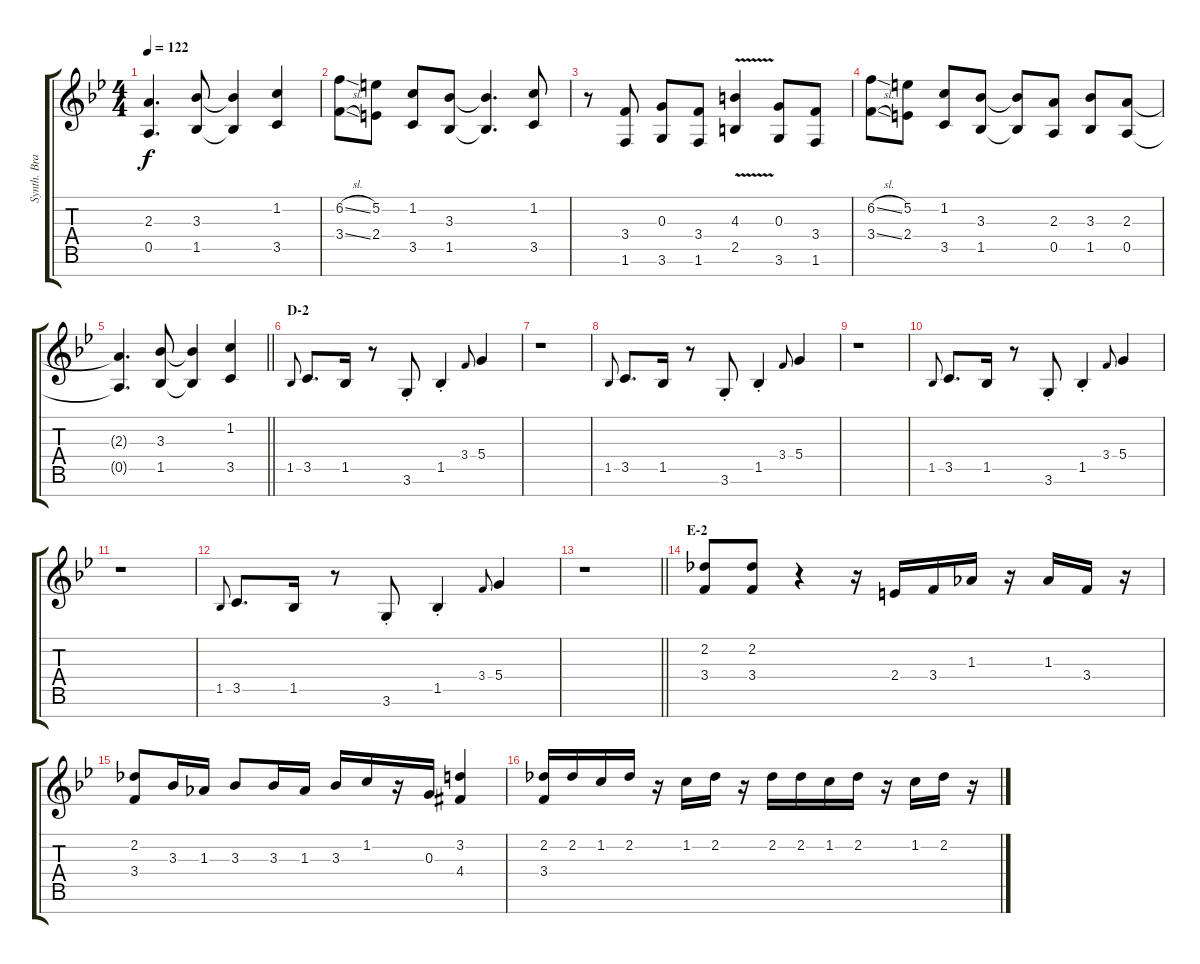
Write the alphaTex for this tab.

\track ("Synth. Brass" "Synth. Bra") {instrument synthbrass1}
\staff {score tabs}
\tuning (E5 B4 G4 D4 A3 E3 B2) {hide}
\ts (4 4)
\tempo 122
\clef g2
\ks bb
(2.3{t} 0.5{t}).4{d dy f} (3.3 1.5).8 (3.3{t} 1.5{t}).4 (1.2 3.5).4 |
(6.2{sl} 3.4{sl}).8 (5.2 2.4).8 (1.2 3.5).8 (3.3 1.5).8 (3.3{t} 1.5{t}).4{d} (1.2 3.5).8 |
r.8 (3.4 1.6).8 (0.3 3.6).8 (3.4 1.6).8 (4.3{v} 2.5{v}).4 (0.3 3.6).8 (3.4 1.6).8 |
(6.2{sl} 3.4{sl}).8 (5.2 2.4).8 (1.2 3.5).8 (3.3 1.5).8 (3.3{t} 1.5{t}).8 (2.3 0.5).8 (3.3 1.5).8 (2.3 0.5).8 |
\barLineRight lightlight
(2.3{t} 0.5{t}).4{d} (3.3 1.5).8 (3.3{t} 1.5{t}).4 (1.2 3.5).4 |
\section ("" "D-2")
1.5.8{gr onbeat} 3.5.8{d} 1.5.16 r.8 3.6{st}.8 1.5{st}.4 3.4.8{gr onbeat} 5.4.4 |
r.1 |
1.5.8{gr onbeat} 3.5.8{d} 1.5.16 r.8 3.6{st}.8 1.5{st}.4 3.4.8{gr onbeat} 5.4.4 |
r.1 |
1.5.8{gr onbeat} 3.5.8{d} 1.5.16 r.8 3.6{st}.8 1.5{st}.4 3.4.8{gr onbeat} 5.4.4 |
r.1 |
1.5.8{gr onbeat} 3.5.8{d} 1.5.16 r.8 3.6{st}.8 1.5{st}.4 3.4.8{gr onbeat} 5.4.4 |
\barLineRight lightlight
r.1 |
\section ("" "E-2")
(2.2 3.4).8 (2.2 3.4).8 r.4 r.16 2.4.16 3.4.16 1.3.16 r.16 1.3.16 3.4.16 r.16 |
(2.2 3.4).8 3.3.16 1.3.16 3.3.8 3.3.16 1.3.16 3.3.16 1.2.16 r.16 0.3.16 (3.2 4.4{acc #}).4 |
(2.2 3.4).16 2.2.16 1.2.16 2.2.16 r.16 1.2.16 2.2.16 r.16 2.2.16 2.2.16 1.2.16 2.2.16 r.16 1.2.16 2.2.16 r.16
